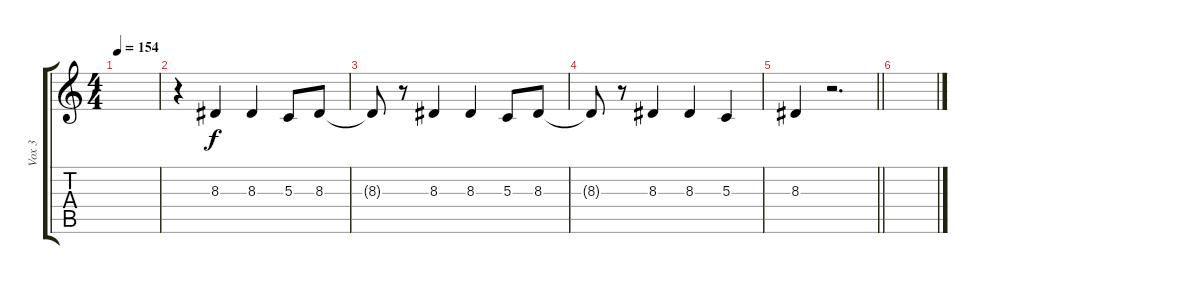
\track ("Vox 3" "Vox 3") {instrument viola}
\staff {score tabs}
\tuning (E4 B3 G3 D3 A2 E2) {hide}
\ts (4 4)
\tempo 154
\clef g2
\ks c
|
r.4 8.3.4 8.3.4 5.3.8 8.3.8 |
8.3{t}.8 r.8 8.3.4 8.3.4 5.3.8 8.3.8 |
8.3{t}.8 r.8 8.3.4 8.3.4 5.3.4 |
\barLineRight lightlight
8.3.4 r.2{d} |
\section ("" " ")
